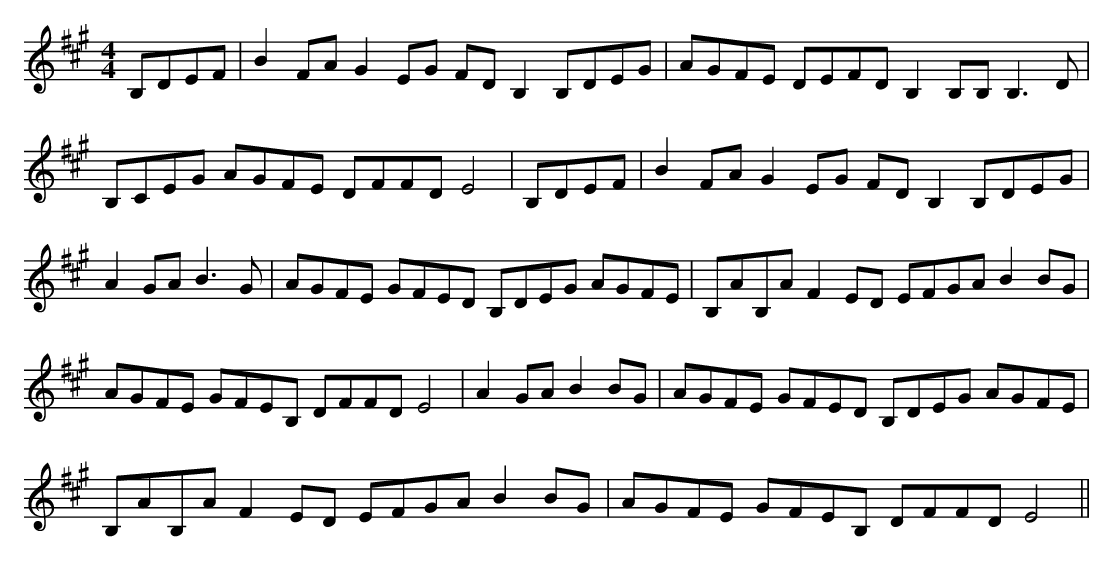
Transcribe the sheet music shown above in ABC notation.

X:1
M:4/4
K:A
B,DEF|B2 FA G2 EG FD B,2B,DEG|AGFE DEFD B,2 B,B, B,3 D|
B,CEG AGFE DFFD E4|B,DEF|B2 FA G2 EG FD B,2B,DEG|
A2GA B3G|AGFE GFED B,DEG AGFE|B,AB,A F2 ED EFGA B2BG|
AGFE GFEB, DFFD E4|A2GA B2BG|AGFE GFED B,DEG AGFE|
B,AB,A F2 ED EFGA B2BG|AGFE GFEB, DFFD E4||
